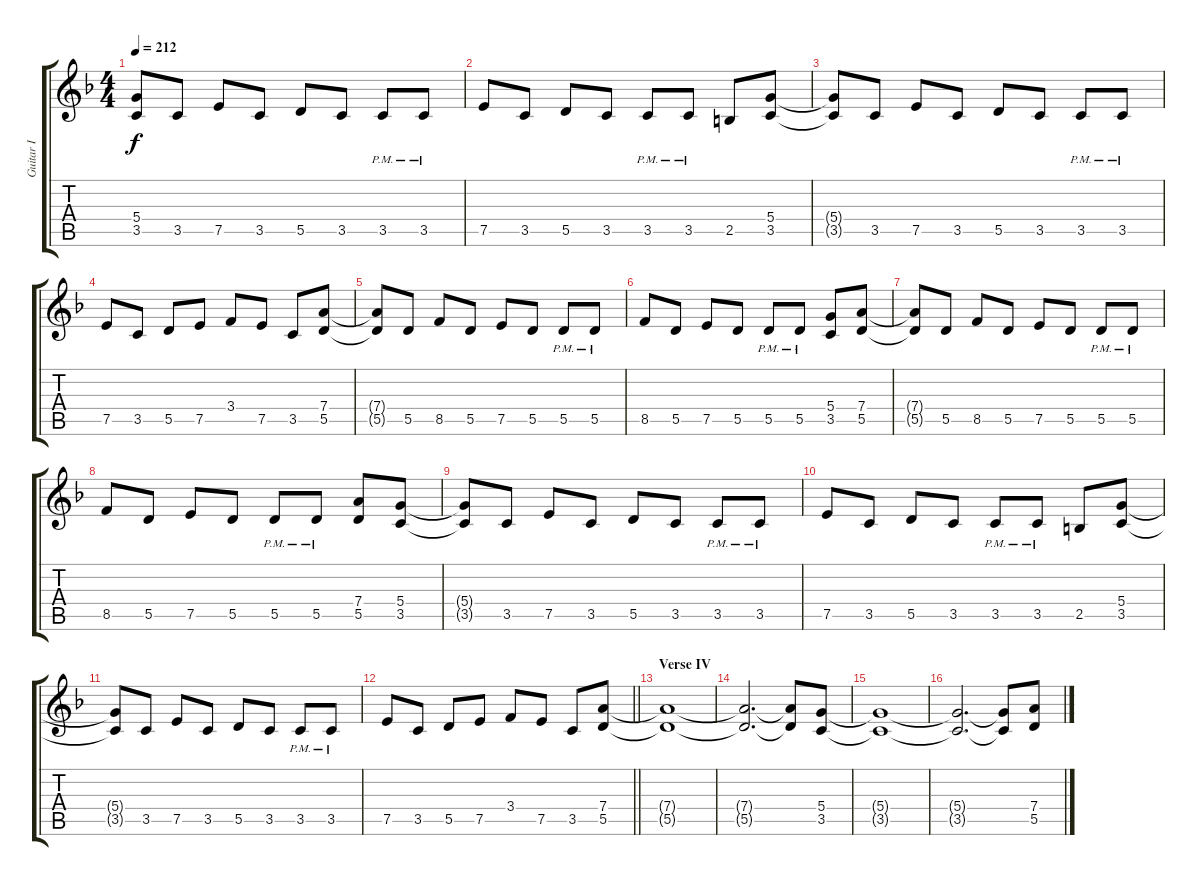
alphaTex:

\track ("Guitar I" "Guitar I") {instrument distortionguitar}
\staff {score tabs}
\tuning (E4 B3 G3 D3 A2 E2) {hide}
\ts (4 4)
\tempo 212
\clef g2
\ks dminor
(5.4{t} 3.5{t}).8{dy f} 3.5.8 7.5.8 3.5.8 5.5.8 3.5.8 3.5{pm}.8 3.5{pm}.8 |
7.5.8 3.5.8 5.5.8 3.5.8 3.5{pm}.8 3.5{pm}.8 2.5.8 (5.4 3.5).8 |
(5.4{t} 3.5{t}).8 3.5.8 7.5.8 3.5.8 5.5.8 3.5.8 3.5{pm}.8 3.5{pm}.8 |
7.5.8 3.5.8 5.5.8 7.5.8 3.4.8 7.5.8 3.5.8 (7.4 5.5).8 |
(7.4{t} 5.5{t}).8 5.5.8 8.5.8 5.5.8 7.5.8 5.5.8 5.5{pm}.8 5.5{pm}.8 |
8.5.8 5.5.8 7.5.8 5.5.8 5.5{pm}.8 5.5{pm}.8 (5.4 3.5).8 (7.4 5.5).8 |
(7.4{t} 5.5{t}).8 5.5.8 8.5.8 5.5.8 7.5.8 5.5.8 5.5{pm}.8 5.5{pm}.8 |
8.5.8 5.5.8 7.5.8 5.5.8 5.5{pm}.8 5.5{pm}.8 (7.4 5.5).8 (5.4 3.5).8 |
(5.4{t} 3.5{t}).8 3.5.8 7.5.8 3.5.8 5.5.8 3.5.8 3.5{pm}.8 3.5{pm}.8 |
7.5.8 3.5.8 5.5.8 3.5.8 3.5{pm}.8 3.5{pm}.8 2.5.8 (5.4 3.5).8 |
(5.4{t} 3.5{t}).8 3.5.8 7.5.8 3.5.8 5.5.8 3.5.8 3.5{pm}.8 3.5{pm}.8 |
\barLineRight lightlight
7.5.8 3.5.8 5.5.8 7.5.8 3.4.8 7.5.8 3.5.8 (7.4 5.5).8{volume 10 balance 0} |
\section ("" "Verse IV")
(7.4{t} 5.5{t}).1 |
(7.4{t} 5.5{t}).2{d} (7.4{t} 5.5{t}).8 (5.4 3.5).8 |
(5.4{t} 3.5{t}).1 |
(5.4{t} 3.5{t}).2{d} (5.4{t} 3.5{t}).8 (7.4 5.5).8
